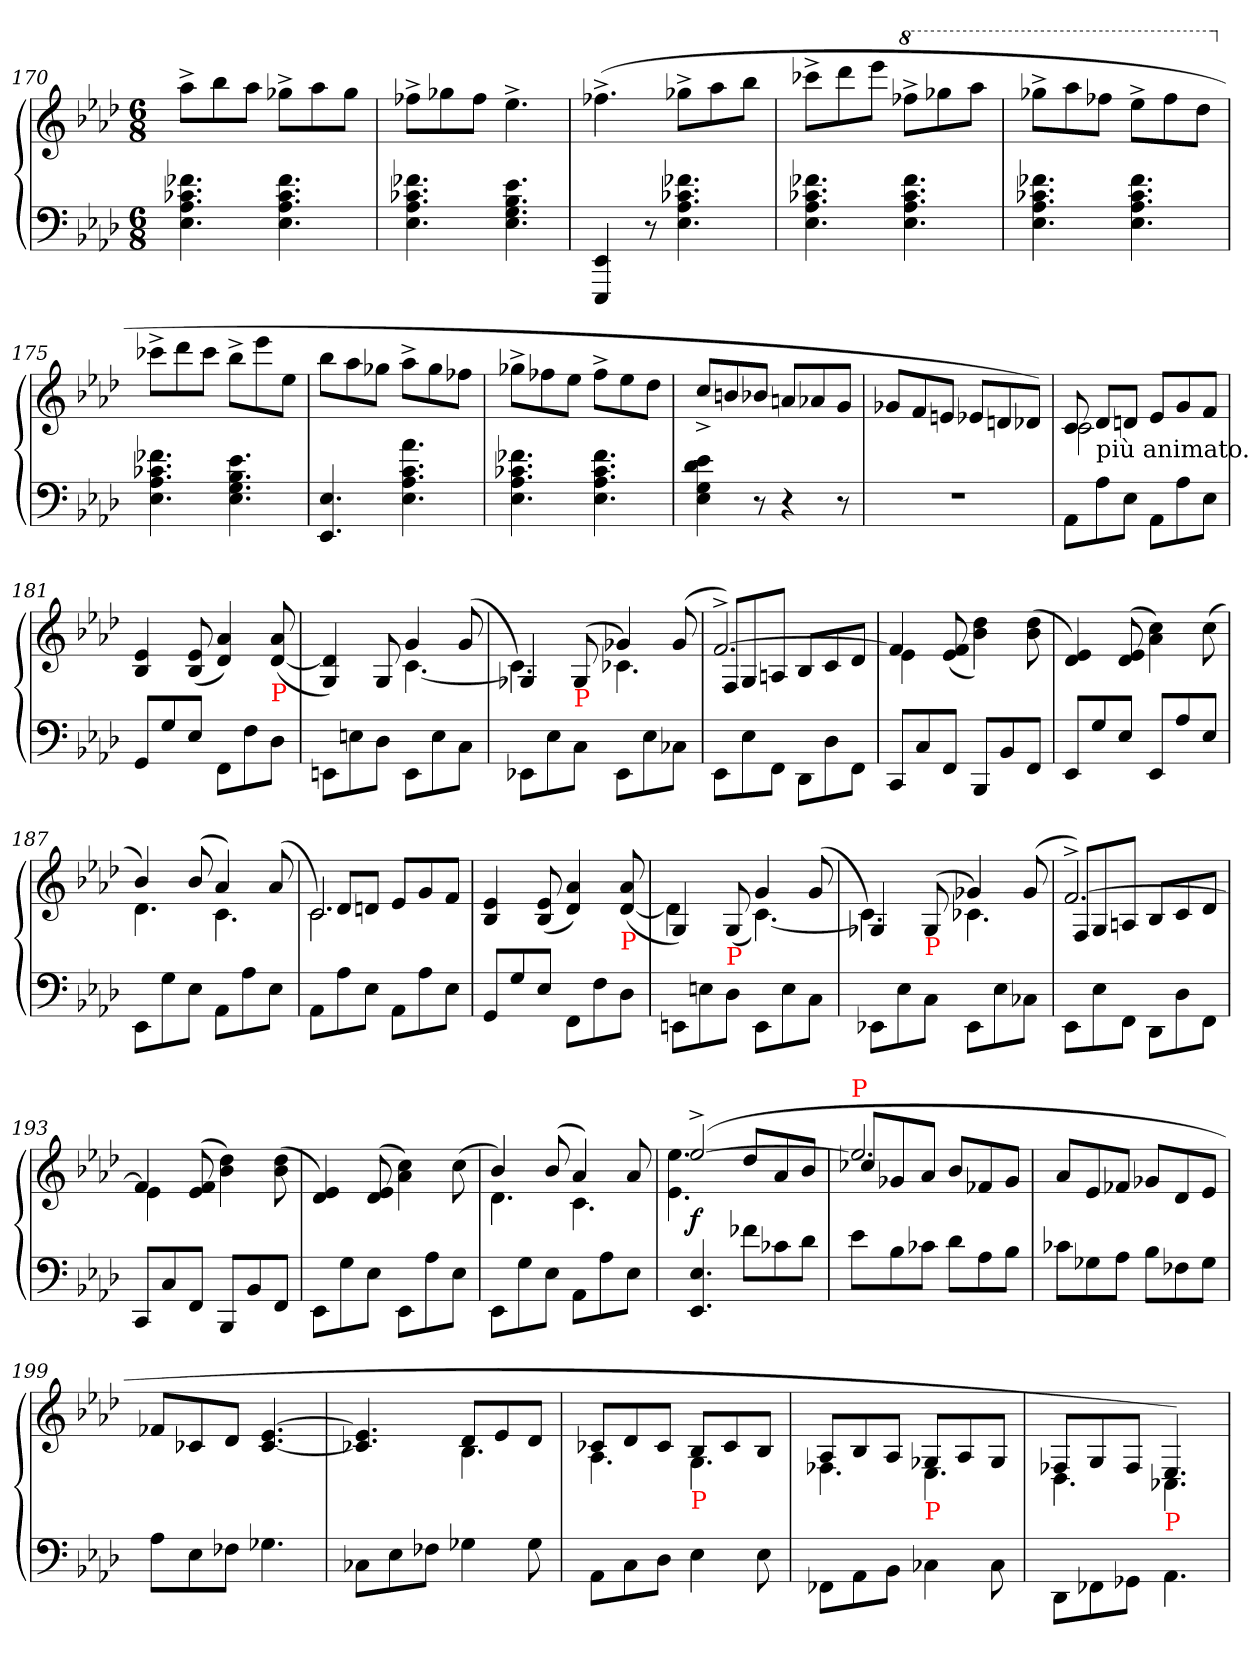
**kern	**kern	**dynam
*part1	*part1	*part1
*staff2	*staff1	*staff1/2
*clefF4	*clefG2	*
*k[b-e-a-d-]	*k[b-e-a-d-]	*
*A-:	*A-:	*
*M6/8	*M6/8	*
=170	=170	=170
4.f-X 4.c-X 4.A- 4.E-	8aa-^<L	.
.	8bb-	.
.	8aa-J	.
4.f- 4.c- 4.A- 4.E-	8gg-X^<L	.
.	8aa-	.
.	8gg-J	.
=171	=171	=171
4.f-X 4.c-X 4.A- 4.E-	8ff-X^<L	.
.	8gg-X	.
.	8ff-J	.
4.e- 4.B- 4.G 4.E-	4.ee-^<	.
=172	=172	=172
4EE- 4EEE-	(>4.ff-X^<	.
8r	.	.
4.f-X 4.c-X 4.A- 4.E-	8gg-X^<L	.
.	8aa-	.
.	8bb-J	.
=173	=173	=173
4.f-X 4.c-X 4.A- 4.E-	8ccc-X^<L	.
.	8ddd-	.
.	8eee-J	.
*	*8va	*
4.f- 4.c- 4.A- 4.E-	8fff-X^<L	.
.	8ggg-X	.
.	8aaa-J	.
=174	=174	=174
4.f-X 4.c-X 4.A- 4.E-	8ggg-X^<L	.
.	8aaa-	.
.	8fff-XJ	.
4.f- 4.c- 4.A- 4.E-	8eee-^<L	.
.	8fff-	.
.	8ddd-J	.
=175	=175	=175
*	*X8va	*
4.f-X 4.c-X 4.A- 4.E-	8ccc-X^<L	.
.	8ddd-	.
.	8ccc-J	.
4.e- 4.B- 4.G 4.E-	8bb-^<L	.
.	8eee-	.
.	8ee-J	.
=176	=176	=176
4.E- 4.EE-	8bb-L	.
.	8aa-	.
.	8gg-XJ	.
4.a- 4.c 4.A- 4.E-	8aa-^<L	.
.	8gg-	.
.	8ff-XJ	.
=177	=177	=177
4.f-X 4.c-X 4.A- 4.E-	8gg-X^<L	.
.	8ff-X	.
.	8ee-J	.
4.f- 4.c- 4.A- 4.E-	8ff-^<L	.
.	8ee-	.
.	8dd-J	.
=178	=178	=178
4e- 4d- 4G 4E-	8cc^</L	.
.	8bn	.
8r	8b-XJ	.
4r	8anL	.
.	8a-X	.
8r	8gJ	.
=179	=179	=179
2.rF	8g-XL	.
.	8f	.
.	8enJ	.
.	8e-XL	.
.	8dn	.
.	8d-XJ)	.
=180	=180	=180
!	!LO:N:vis=2	!
*	*^	*
8AA-L	8c	2c	.
!	!LO:TX:b:t=più animato.	!	!
8A-	8d-L	.	.
8E-J	8dnJ	.	.
8AA-L	8e-L	.	.
8A-	8g	4ryy	.
8E-J	8fJ	.	.
*	*v	*v	*
=181	=181	=181
8GGL	4e- 4B-	.
8G	.	.
8E-J	(<8e- 8B-	.
8FF\L	4a- 4d-)	.
8F	.	.
!	!LO:TX:b:color=red:t=P	!
8D-J	(<8a- [8d-	.
=182	=182	=182
*	*^	*
8EEn\L	4d-]/ 4G/)	4.ryy	.
8Enj\	.	.	.
8D-\J	8G/	.	.
8EE\L	4g	[4.c	.
8E	.	.	.
8CJ	(>8g	.	.
=183	=183	=183	=183
8EE-X\L	4G-X	4.c\])	.
8E-	.	.	.
!	!LO:TX:b:color=red:t=P	!	!
8C\J	(>8G-/	.	.
8EE-\L	4g-X	4.c-X)	.
8E-	.	.	.
8C-XJ	(<8g-	.	.
=184	=184	=184	=184
8EE-\L	[2.f^>)	8F/L	.
8E-\	.	8G/	.
8FF\J	.	8An/J	.
8DD-\L	.	8B-/L	.
8D-\	.	8c/	.
8FF\J	.	8d-/J	.
=185	=185	=185	=185
8CCL	4f]	4e-	.
8C	.	.	.
8FFJ	(>8f 8e-	8ryy	.
8BBB-L	4.ryy	4dd- 4b-)	.
8BB-	.	.	.
8FFJ	.	(>8dd- 8b-	.
*	*v	*v	*
=186	=186	=186
8EE-L	4e- 4d-)	.
8G	.	.
8E-J	(>8e- 8d-	.
8EE-L	4cc 4a-)	.
8A-	.	.
8E-J	(>8cc	.
=187	=187	=187
*	*^	*
8EE-\L	4b-)	4.d-	.
8G	.	.	.
8E-J	(>8b-	.	.
8AA-L	4a-)	4.c	.
8A-	.	.	.
8E-J	(>8a-	.	.
=188	=188	=188	=188
!	!LO:N:vis=2.	!	!
8AA-L	8c)	2.c	.
8A-	8d-L	.	.
8E-J	8dnJ	.	.
8AA-L	8e-L	.	.
8A-	8g	.	.
8E-J	8fJ	.	.
*	*v	*v	*
=189	=189	=189
8GGL	4e- 4B-	.
8G	.	.
8E-J	(<8e- 8B-	.
8FF\L	4a- 4d-)	.
8F	.	.
!	!LO:TX:b:color=red:t=P	!
8D-J	(<8a- [8d-	.
=190	=190	=190
*	*^	*
8EEn\L	4G/)	4d-]	.
8Enj\	.	.	.
!	!LO:TX:b:color=red:t=P	!	!
8D-\J	(>8G/	8ryy	.
8EE\L	4g	[4.c)	.
8E	.	.	.
8CJ	(>8g	.	.
=191	=191	=191	=191
8EE-XL	4G-X	4.c\])	.
8E-	.	.	.
!	!LO:TX:b:color=red:t=P	!	!
8C\J	(>8G-/	.	.
8EE-\L	4g-X	4.c-X)	.
8E-	.	.	.
8C-XJ	(<8g-	.	.
=192	=192	=192	=192
8EE-\L	[2.f^>)	8F/L	.
8E-\	.	8G/	.
8FF\J	.	8An/J	.
8DD-\L	.	8B-/L	.
8D-\	.	8c/	.
8FF\J	.	8d-/J	.
=193	=193	=193	=193
8CCL	4f]	4e-	.
8C	.	.	.
8FFJ	(>8f 8e-	2ryy	.
8BBB-L	4dd- 4b-)	.	.
8BB-	.	.	.
8FFJ	(>8dd- 8b-	.	.
*	*v	*v	*
=194	=194	=194
8EE-\L	4e- 4d-)	.
8G	.	.
8E-J	(>8e- 8d-	.
8EE-\L	4cc 4a-)	.
8A-	.	.
8E-J	(8cc	.
=195	=195	=195
*	*^	*
8EE-\L	4b-)	4.d-	.
8G	.	.	.
8E-J	(>8b-	.	.
8AA-L	4a-)	4.c	.
8A-	.	.	.
8E-J	8a-	.	.
=196	=196	=196	=196
!	!LO:N:vis=2	!	!
4.E- 4.EE-	(>[2.ee-^>	4.ee- 4.e-	f
8f-XL	.	8dd-/L	.
8c-X	.	8a-	.
8d-\J	.	8b-J	.
=197	=197	=197	=197
!	!LO:TX:a:color=red:t=P	!	!
8e-\L	2.ee-]	8cc-X/L	.
8B-\	.	8g-X	.
8c-XJ	.	8a-J	.
8d-\L	.	8b-/L	.
8A-	.	8f-X	.
8B-J	.	8g-J	.
*	*v	*v	*
=198	=198	=198
8c-XL	8a-L	.
8G-X	8e-	.
8A-J	8f-XJ	.
8B-L	8g-XL	.
8F-X	8d-	.
8G-J	8e-J	.
=199	=199	=199
8A-L	8f-XL	.
8E-	8c-X	.
8F-XJ	8d-J	.
4.G-X	[4.e- [4.c-	.
=200	=200	=200
*	*^	*
8C-XL	4.e-] 4.c-X]	4.ryy	.
8E-	.	.	.
8F-XJ	.	.	.
4G-X	8d-L	4.B-	.
.	8e-	.	.
8G-	8d-J	.	.
=201	=201	=201	=201
8AA-\L	8c-XL	4.A-	.
8C	8d-	.	.
8D-J	8c-J	.	.
!	!LO:TX:b:color=red:t=P	!	!
4E-\	8B-/L	4.G\	.
.	8c-/	.	.
8E-\	8B-/J	.	.
=202	=202	=202	=202
8FF-X\L	8A-/L	4.F-X	.
8AA-\	8B-/	.	.
8BB-\J	8A-/J	.	.
!	!LO:TX:b:color=red:t=P	!	!
4C-X\	8G-XL	4.E-\	.
.	8A-/	.	.
8C-\	8G-/J	.	.
=203	=203	=203	=203
8DD-L	8F-XL	4.D-\	.
8FF-X\	8G/	.	.
8GG-X\J	8F-/J	.	.
!	!LO:TX:b:color=red:t=P	!	!
4.AA-\	4.E-/)	4.C-X	.
*	*v	*v	*
=	=	=
*-	*-	*-
